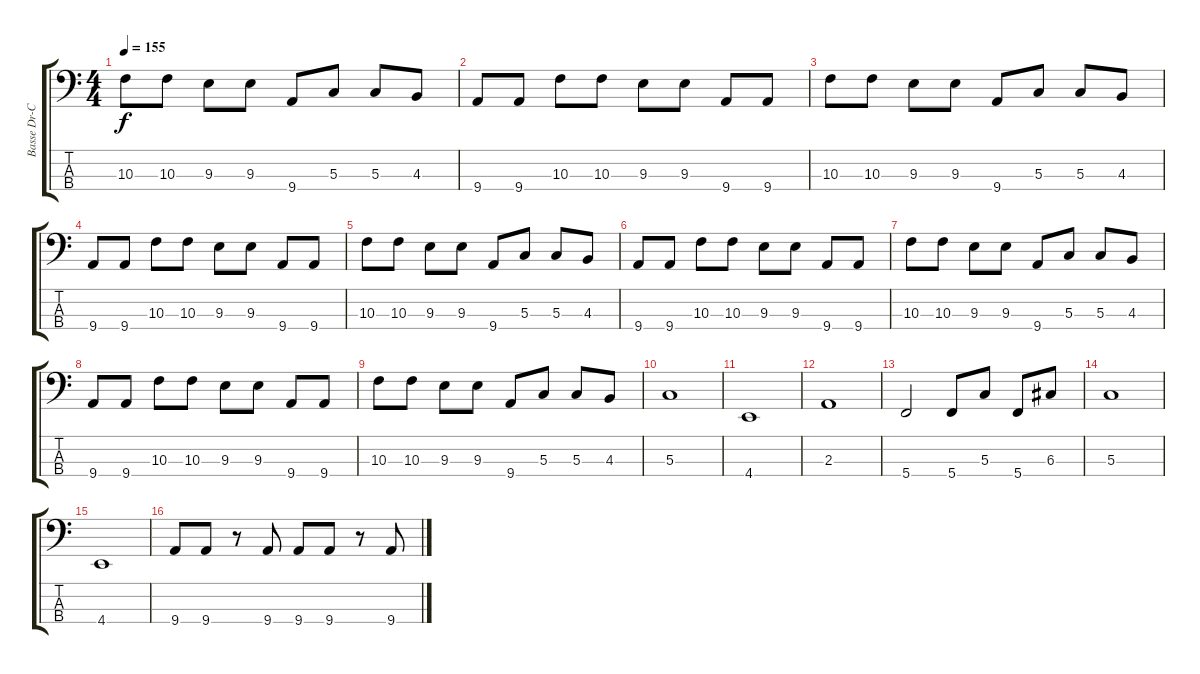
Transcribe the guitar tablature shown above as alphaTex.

\track ("Basse Dr-C bis" "Basse Dr-C") {instrument synthbass2}
\staff {score tabs}
\tuning (F2 C2 G1 C1) {hide}
\ts (4 4)
\tempo 155
\clef f4
\ks c
10.3.8{dy f} 10.3.8 9.3.8 9.3.8 9.4.8 5.3.8 5.3.8 4.3.8 |
9.4.8 9.4.8 10.3.8 10.3.8 9.3.8 9.3.8 9.4.8 9.4.8 |
10.3.8 10.3.8 9.3.8 9.3.8 9.4.8 5.3.8 5.3.8 4.3.8 |
9.4.8 9.4.8 10.3.8 10.3.8 9.3.8 9.3.8 9.4.8 9.4.8 |
10.3.8 10.3.8 9.3.8 9.3.8 9.4.8 5.3.8 5.3.8 4.3.8 |
9.4.8 9.4.8 10.3.8 10.3.8 9.3.8 9.3.8 9.4.8 9.4.8 |
10.3.8 10.3.8 9.3.8 9.3.8 9.4.8 5.3.8 5.3.8 4.3.8 |
9.4.8 9.4.8 10.3.8 10.3.8 9.3.8 9.3.8 9.4.8 9.4.8 |
10.3.8 10.3.8 9.3.8 9.3.8 9.4.8 5.3.8 5.3.8 4.3.8 |
5.3.1 |
4.4.1 |
2.3.1 |
5.4.2 5.4.8 5.3.8 5.4.8 6.3.8 |
5.3.1 |
4.4.1 |
9.4.8 9.4.8 r.8 9.4.8 9.4.8 9.4.8 r.8 9.4.8
